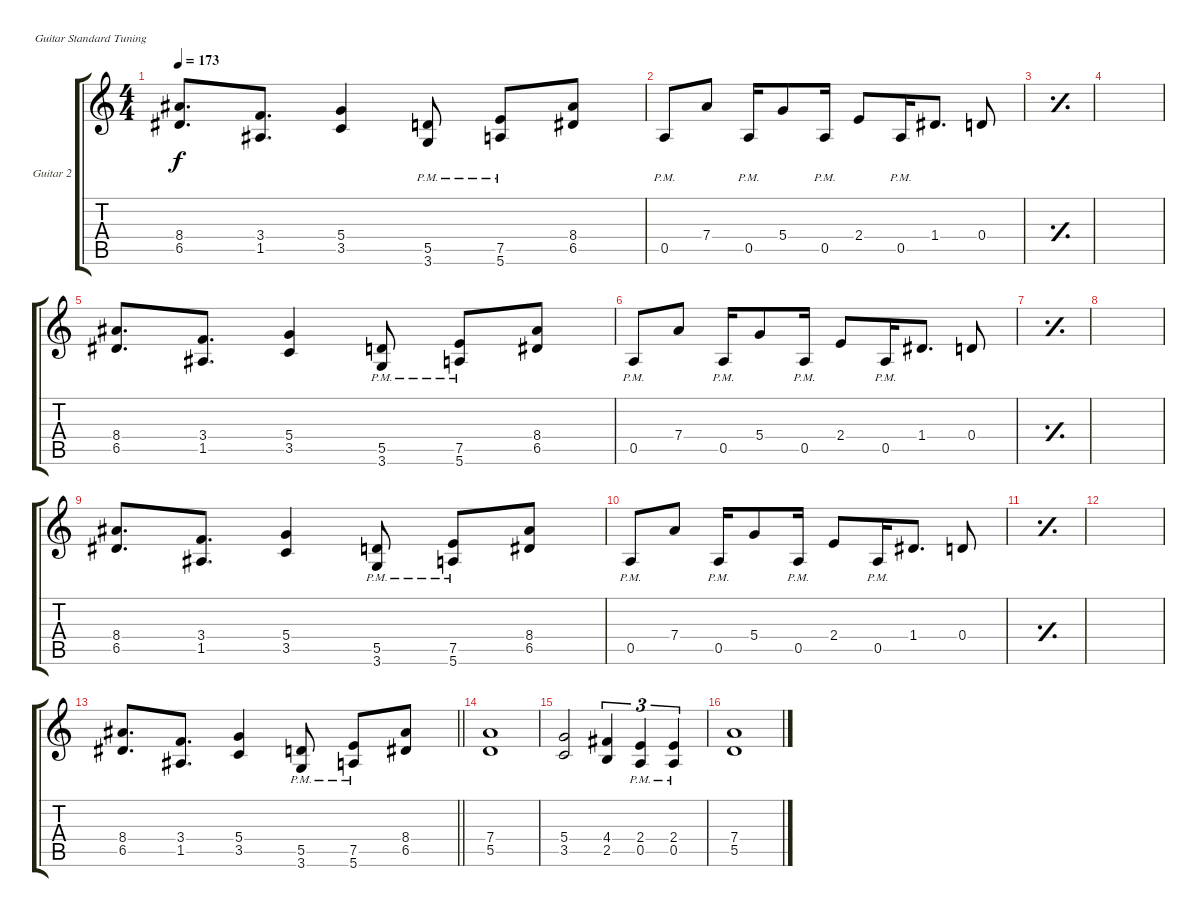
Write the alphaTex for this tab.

\bracketExtendMode groupsimilarinstruments
\firstSystemTrackNameOrientation horizontal
\otherSystemsTrackNameOrientation horizontal
\track ("Guitar 2" "Guitar 2") {instrument distortionguitar}
\staff {score tabs}
\tuning (E4 B3 G3 D3 A2 E2)
\ts (4 4)
\tempo 173
\clef g2
\ks c
(8.4 6.5).8{d dy f} (3.4 1.5).8{d} (5.4 3.5).4 (5.5{pm} 3.6{pm}).8 (7.5{pm} 5.6{pm}).8 (8.4 6.5).8 |
0.5{pm}.8 7.4.8 0.5{pm}.16 5.4.8 0.5{pm}.16 2.4.8 0.5{pm}.16 1.4.8{d} 0.4.8 |
\simile simple
|
|
\simile none
(8.4 6.5).8{d} (3.4 1.5).8{d} (5.4 3.5).4 (5.5{pm} 3.6{pm}).8 (7.5{pm} 5.6{pm}).8 (8.4 6.5).8 |
0.5{pm}.8 7.4.8 0.5{pm}.16 5.4.8 0.5{pm}.16 2.4.8 0.5{pm}.16 1.4.8{d} 0.4.8 |
\simile simple
|
|
\simile none
(8.4 6.5).8{d} (3.4 1.5).8{d} (5.4 3.5).4 (5.5{pm} 3.6{pm}).8 (7.5{pm} 5.6{pm}).8 (8.4 6.5).8 |
0.5{pm}.8 7.4.8 0.5{pm}.16 5.4.8 0.5{pm}.16 2.4.8 0.5{pm}.16 1.4.8{d} 0.4.8 |
\simile simple
|
|
\simile none
\barLineRight lightlight
(8.4 6.5).8{d} (3.4 1.5).8{d} (5.4 3.5).4 (5.5{pm} 3.6{pm}).8 (7.5{pm} 5.6{pm}).8 (8.4 6.5).8 |
(7.4 5.5).1 |
(5.4 3.5).2 (4.4 2.5).4{tu (3 2)} (2.4{pm} 0.5{pm}).4{tu (3 2)} (2.4{pm} 0.5{pm}).4{tu (3 2)} |
(7.4 5.5).1
